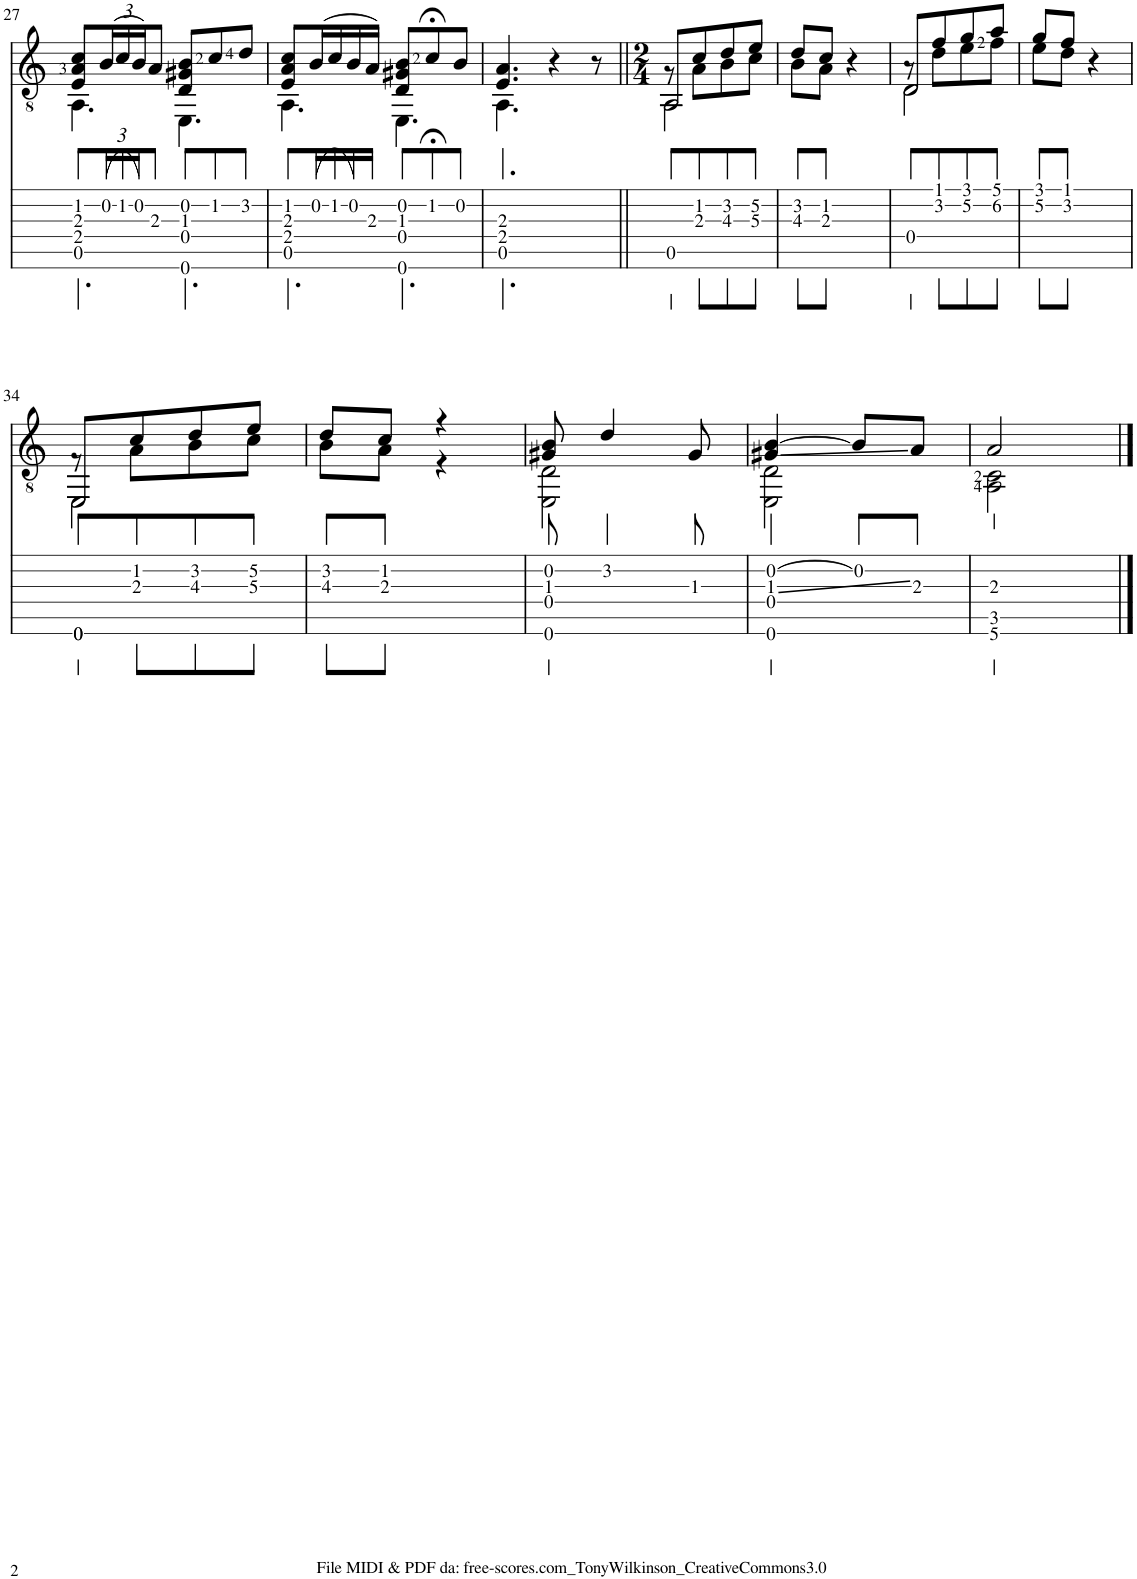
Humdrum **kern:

**kern	**kern
*part2	*part1
*staff2	*staff1
*I"Chitarra classica (Intavolatura)	*I"Guitar
!!LO:PB:g=z
*	*clefGv2
*k[]	*k[]
*M6/8	*M6/8
=27	=27
*^	*^
8E/ 8A/ 8c/L	4.AA\	8E/ 8A/ 8c/L	4.AA\
*Xbrackettup	*	*Xbrackettup	*
(24B/L	.	(24B/L	.
24c/	.	24c/	.
24B/J)	.	24B/J)	.
8A/J	.	8A/J	.
8D/ 8G#X/ 8B/L	4.EE\	8D/ 8G#X/ 8B/L	4.EE\
8c/	.	8c/	.
8d/J	.	8d/J	.
=28	=28	=28	=28
8E/ 8A/ 8c/L	4.AA\	8E/ 8A/ 8c/L	4.AA\
(16B/L	.	(16B/L	.
16c/	.	16c/	.
16B/)	.	16B/	.
16A/JJ	.	16A/JJ)	.
8D/ 8G#X/ 8B/L	4.EE\	8D/ 8G#X/ 8B/L	4.EE\
8c;</	.	8c;</	.
8B/J	.	8B/J	.
=29	=29	=29	=29
4.E/ 4.A/	4.AA\	4.E/ 4.A/	4.AA\
4r	4.ryy	4r	4.ryy
8r	.	8r	.
*v	*v	*	*
*	*v	*v
=30||	=30||
*M2/4	*M2/4
!LO:N:head=open	!LO:N:head=open
*^	*^
*	*^	*	*^
8AA/L	8r	2AA\	8AA/L	8r	2AA\
8c/	8A\L	.	8c/	8A\L	.
8d/	8B\	.	8d/	8B\	.
8e/J	8c\J	.	8e/J	8c\J	.
*	*v	*v	*	*	*
*	*	*	*v	*v
=31	=31	=31	=31
8d/L	8B\L	8d/L	8B\L
8c/J	8A\J	8c/J	8A\J
4r	4ryy	4r	4ryy
=32	=32	=32	=32
!LO:N:head=open	!	!LO:N:head=open	!
*	*^	*	*^
8D/L	8r	2D\	8D/L	8r	2D\
8f/	8d\L	.	8f/	8d\L	.
8g/	8e\	.	8g/	8e\	.
8a/J	8f\J	.	8a/J	8f\J	.
*	*v	*v	*	*	*
*	*	*	*v	*v
=33	=33	=33	=33
8g/L	8e\L	8g/L	8e\L
8f/J	8d\J	8f/J	8d\J
4r	4ryy	4r	4ryy
!!LO:LB:g=z
=34	=34	=34	=34
!LO:N:head=open	!	!LO:N:head=open	!
*	*^	*	*^
8EE/L	8r	2EE\	8EE/L	8r	2EE\
8c/	8A\L	.	8c/	8A\L	.
8d/	8B\	.	8d/	8B\	.
8e/J	8c\J	.	8e/J	8c\J	.
*	*v	*v	*	*	*
*	*	*	*v	*v
=35	=35	=35	=35
8d/L	8B\L	8d/L	8B\L
8c/J	8A\J	8c/J	8A\J
4r	4r	4r	4r
=36	=36	=36	=36
8G#X/ 8B/	2EE\ 2D\	8G#X/ 8B/	2EE\ 2D\
4d/	.	4d/	.
8G#/	.	8G#/	.
=37	=37	=37	=37
4G#X/ [4B/	2EE\ 2D\	4G#X/ [4B/	2EE\ 2D\
8B/L]	.	8B/L]	.
8A/J	.	8A/J	.
=38	=38	=38	=38
2A/	2AA\ 2C\	2A/	2AA\ 2C\
*v	*v	*	*
*	*v	*v
==	==
*-	*-
